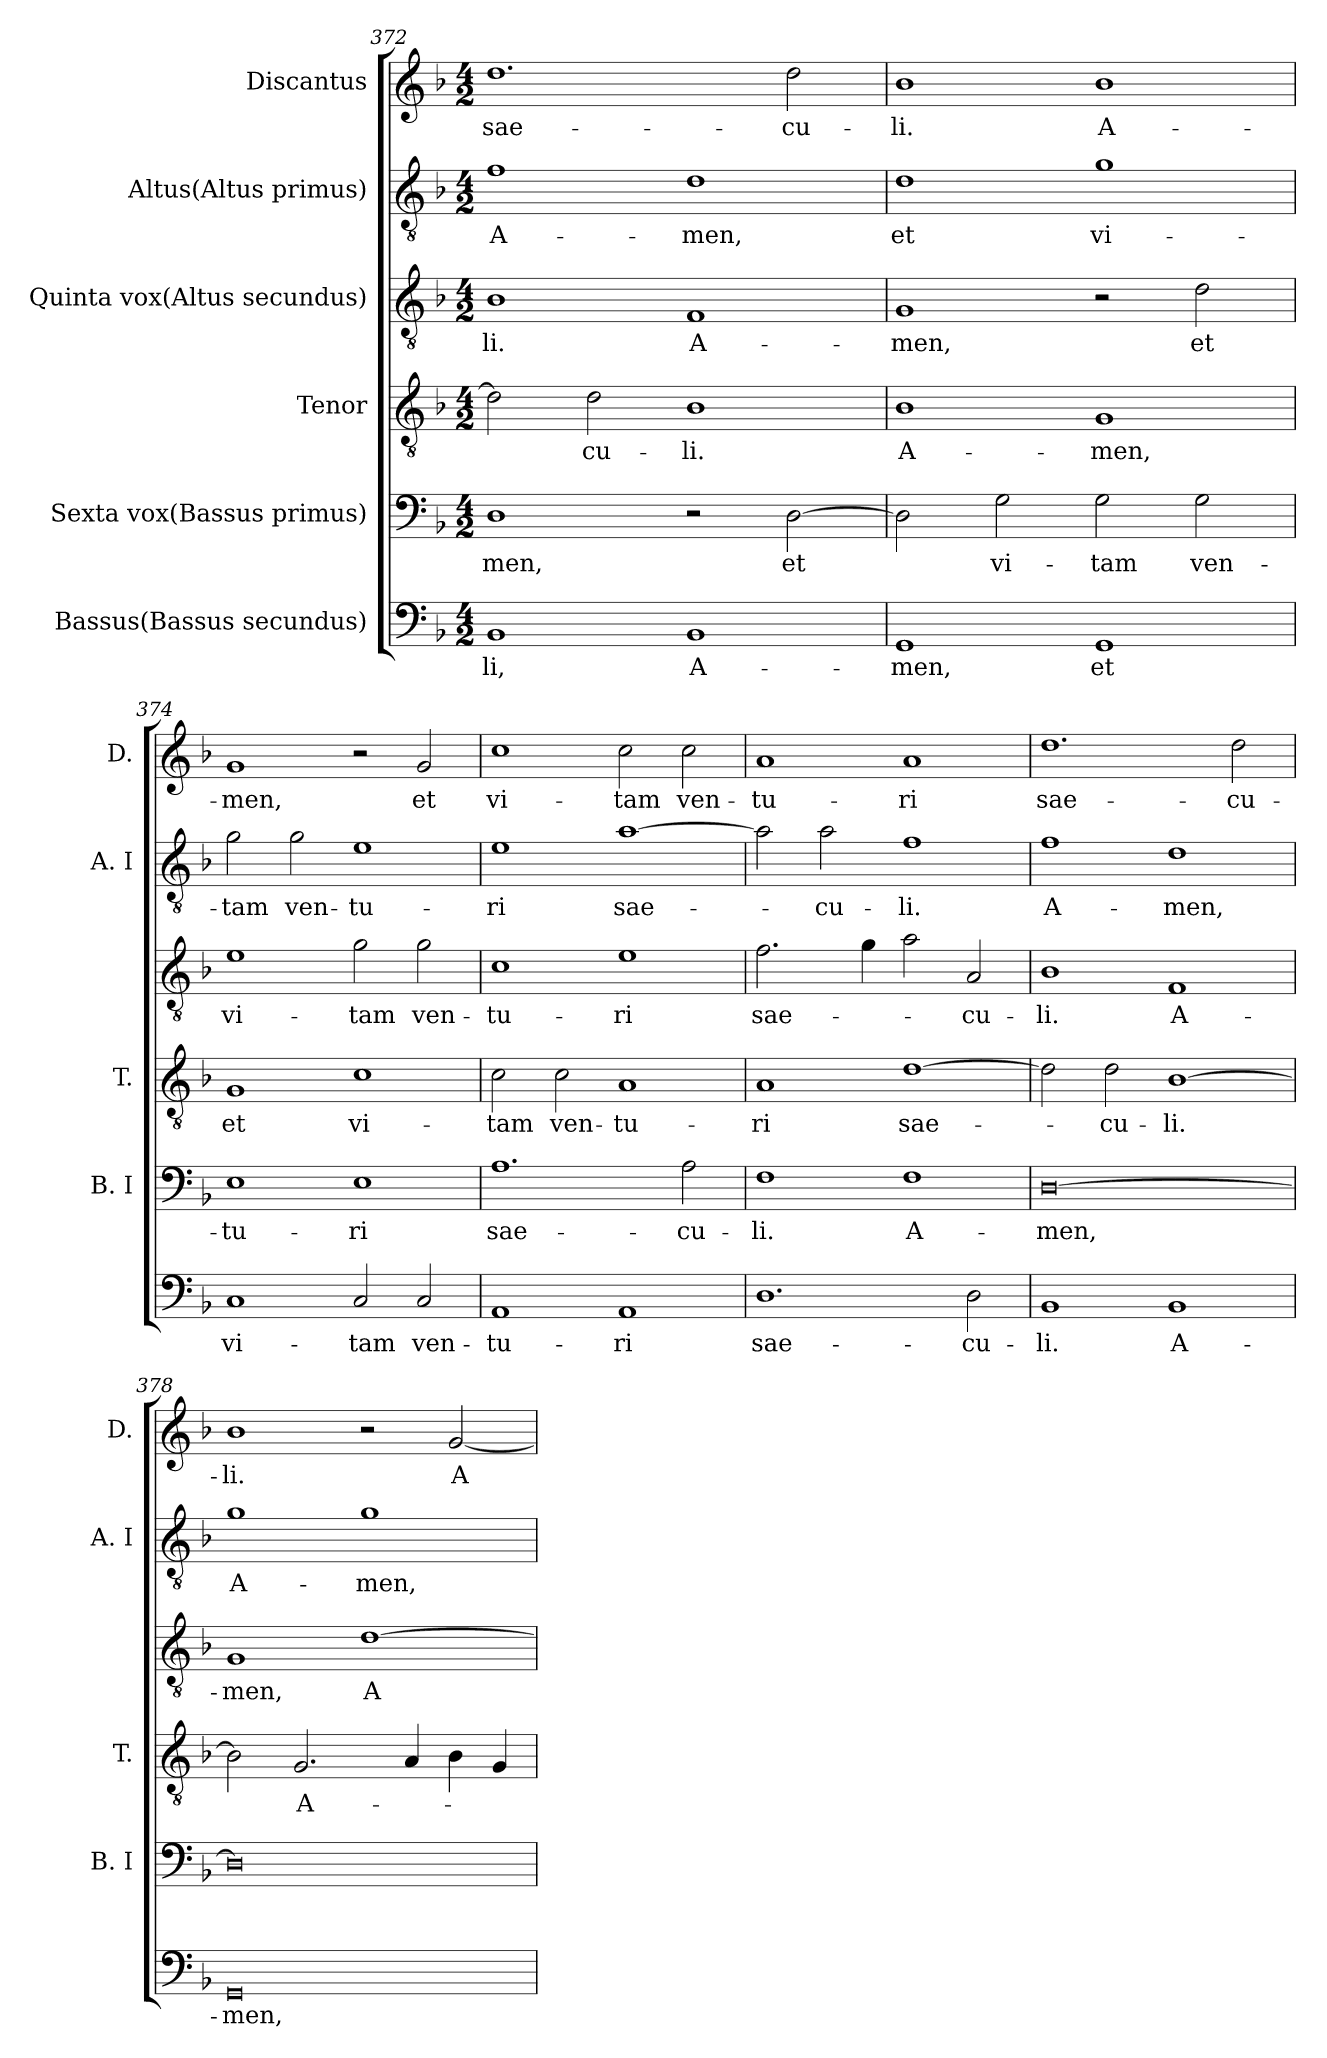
**kern	**text	**kern	**text	**kern	**text	**kern	**text	**kern	**text	**kern	**text
*part6	*part6	*part5	*part5	*part4	*part4	*part3	*part3	*part2	*part2	*part1	*part1
*staff6	*staff6	*staff5	*staff5	*staff4	*staff4	*staff3	*staff3	*staff2	*staff2	*staff1	*staff1
*I"Bassus(Bassus secundus)	*	*I"Sexta vox(Bassus primus)	*	*I"Tenor	*	*I"Quinta vox(Altus secundus)	*	*I"Altus(Altus primus)	*	*I"Discantus	*
*	*	*I'B. I	*	*I'T.	*	*	*	*I'A. I	*	*I'D.	*
*clefF4	*	*clefF4	*	*clefGv2	*	*clefGv2	*	*clefGv2	*	*clefG2	*
*	*	*	*	*ITrd7c12	*	*ITrd7c12	*	*ITrd7c12	*	*	*
*k[b-]	*	*k[b-]	*	*k[b-]	*	*k[b-]	*	*k[b-]	*	*k[b-]	*
*d:	*	*d:	*	*d:	*	*d:	*	*d:	*	*d:	*
*M4/2	*	*M4/2	*	*M4/2	*	*M4/2	*	*M4/2	*	*M4/2	*
=372	=372	=372	=372	=372	=372	=372	=372	=372	=372	=372	=372
!	!LO:LY:b	!	!LO:LY:b	!	!	!	!LO:LY:b	!	!LO:LY:b	!	!LO:LY:b
1BB-	-li,	1D	-men,	2D\]	.	1BB-	-li.	1F	A-	1.dd	sae-
!	!	!	!	!	!LO:LY:b	!	!	!	!	!	!
.	.	.	.	2D\	-cu-	.	.	.	.	.	.
!	!LO:LY:b	!	!	!	!LO:LY:b	!	!LO:LY:b	!	!LO:LY:b	!	!
1BB-	A-	2r	.	1BB-	-li.	1FF	A-	1D	-men,	.	.
!	!	!	!LO:LY:b	!	!	!	!	!	!	!	!LO:LY:b
.	.	[>2D\	et	.	.	.	.	.	.	2dd\	-cu-
=373	=373	=373	=373	=373	=373	=373	=373	=373	=373	=373	=373
!	!LO:LY:b	!	!	!	!LO:LY:b	!	!LO:LY:b	!	!LO:LY:b	!	!LO:LY:b
1GG	-men,	2D\]	.	1BB-	A-	1GG	-men,	1D	et	1b-	-li.
!	!	!	!LO:LY:b	!	!	!	!	!	!	!	!
.	.	2G\	vi-	.	.	.	.	.	.	.	.
!	!LO:LY:b	!	!LO:LY:b	!	!LO:LY:b	!	!	!	!LO:LY:b	!	!LO:LY:b
1GG	et	2G\	-tam	1GG	-men,	2r	.	1G	vi-	1b-	A-
!	!	!	!LO:LY:b	!	!	!	!LO:LY:b	!	!	!	!
.	.	2G\	ven-	.	.	2D\	et	.	.	.	.
=374	=374	=374	=374	=374	=374	=374	=374	=374	=374	=374	=374
!	!LO:LY:b	!	!LO:LY:b	!	!LO:LY:b	!	!LO:LY:b	!	!LO:LY:b	!	!LO:LY:b
1C	vi-	1E	-tu-	1GG	et	1E	vi-	2G\	-tam	1g	-men,
!	!	!	!	!	!	!	!	!	!LO:LY:b	!	!
.	.	.	.	.	.	.	.	2G\	ven-	.	.
!	!LO:LY:b	!	!LO:LY:b	!	!LO:LY:b	!	!LO:LY:b	!	!LO:LY:b	!	!
2C/	-tam	1E	-ri	1C	vi-	2G\	-tam	1E	-tu-	2r	.
!	!LO:LY:b	!	!	!	!	!	!LO:LY:b	!	!	!	!LO:LY:b
2C/	ven-	.	.	.	.	2G\	ven-	.	.	2g/	et
=375	=375	=375	=375	=375	=375	=375	=375	=375	=375	=375	=375
!	!LO:LY:b	!	!LO:LY:b	!	!LO:LY:b	!	!LO:LY:b	!	!LO:LY:b	!	!LO:LY:b
1AA	-tu-	1.A	sae-	2C\	-tam	1C	-tu-	1E	-ri	1cc	vi-
!	!	!	!	!	!LO:LY:b	!	!	!	!	!	!
.	.	.	.	2C\	ven-	.	.	.	.	.	.
!	!LO:LY:b	!	!	!	!LO:LY:b	!	!LO:LY:b	!	!LO:LY:b	!	!LO:LY:b
1AA	-ri	.	.	1AA	-tu-	1E	-ri	[>1A	sae-	2cc\	-tam
!	!	!	!LO:LY:b	!	!	!	!	!	!	!	!LO:LY:b
.	.	2A\	-cu-	.	.	.	.	.	.	2cc\	ven-
!!LO:LB:g=z
=376	=376	=376	=376	=376	=376	=376	=376	=376	=376	=376	=376
!	!LO:LY:b	!	!LO:LY:b	!	!LO:LY:b	!	!LO:LY:b	!	!	!	!LO:LY:b
1.D	sae-	1F	-li.	1AA	-ri	2.F\	sae-	2A\]	.	1a	-tu-
!	!	!	!	!	!	!	!	!	!LO:LY:b	!	!
.	.	.	.	.	.	.	.	2A\	-cu-	.	.
.	.	.	.	.	.	4G\	.	.	.	.	.
!	!	!	!LO:LY:b	!	!LO:LY:b	!	!	!	!LO:LY:b	!	!LO:LY:b
.	.	1F	A-	[>1D	sae-	2A\	.	1F	-li.	1a	-ri
!	!LO:LY:b	!	!	!	!	!	!LO:LY:b	!	!	!	!
2D\	-cu-	.	.	.	.	2AA/	-cu-	.	.	.	.
=377	=377	=377	=377	=377	=377	=377	=377	=377	=377	=377	=377
!	!LO:LY:b	!	!LO:LY:b	!	!	!	!LO:LY:b	!	!LO:LY:b	!	!LO:LY:b
1BB-	-li.	[>0D	-men,	2D\]	.	1BB-	-li.	1F	A-	1.dd	sae-
!	!	!	!	!	!LO:LY:b	!	!	!	!	!	!
.	.	.	.	2D\	-cu-	.	.	.	.	.	.
!	!LO:LY:b	!	!	!	!LO:LY:b	!	!LO:LY:b	!	!LO:LY:b	!	!
1BB-	A-	.	.	[>1BB-	-li.	1FF	A-	1D	-men,	.	.
!	!	!	!	!	!	!	!	!	!	!	!LO:LY:b
.	.	.	.	.	.	.	.	.	.	2dd\	-cu-
=378	=378	=378	=378	=378	=378	=378	=378	=378	=378	=378	=378
!	!LO:LY:b	!	!	!	!	!	!LO:LY:b	!	!LO:LY:b	!	!LO:LY:b
0GG	-men,	0D]	.	2BB-\]	.	1GG	-men,	1G	A-	1b-	-li.
!	!	!	!	!	!LO:LY:b	!	!	!	!	!	!
.	.	.	.	2.GG/	A-	.	.	.	.	.	.
!	!	!	!	!	!	!	!LO:LY:b	!	!LO:LY:b	!	!
.	.	.	.	.	.	[>1D	A-	1G	-men,	2r	.
.	.	.	.	4AA/	.	.	.	.	.	.	.
!	!	!	!	!	!	!	!	!	!	!	!LO:LY:b
.	.	.	.	4BB-\	.	.	.	.	.	[<2g/	A-
.	.	.	.	4GG/	.	.	.	.	.	.	.
=	=	=	=	=	=	=	=	=	=	=	=
*-	*-	*-	*-	*-	*-	*-	*-	*-	*-	*-	*-
